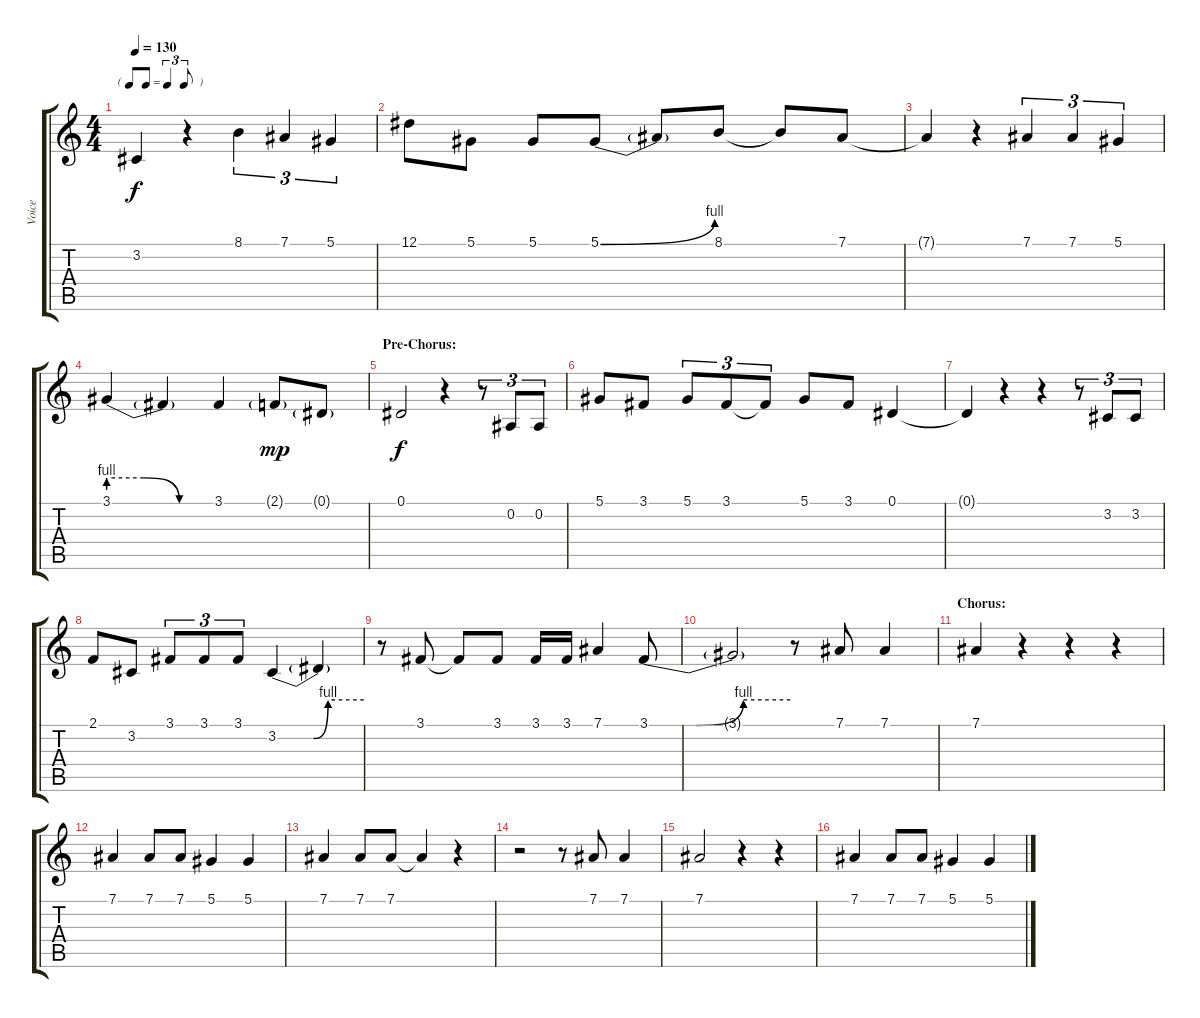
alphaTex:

\track ("Voice" "Voice") {instrument violin}
\staff {score tabs}
\tuning (Eb4 Bb3 Gb3 Db3 Ab2 Eb2) {hide}
\ts (4 4)
\tf triplet8th
\tempo 130
\clef g2
\ks c
3.2{t}.4{dy f} r.4 8.1.4{tu (3 2)} 7.1.4{tu (3 2)} 5.1.4{tu (3 2)} |
12.1.8 5.1.8 5.1.8 5.1{be (bend 0 0 60 4)}.8 5.1{t}.8 8.1.8 8.1{t}.8 7.1.8 |
7.1{t}.4 r.4 7.1.4{tu (3 2)} 7.1.4{tu (3 2)} 5.1.4{tu (3 2)} |
3.1{be (custom 0 4 20 4 40 0 60 0)}.4 3.1{t}.4 3.1.4 2.1{g}.8{dy mp} 0.1{g}.8 |
\section ("" "Pre-Chorus:")
0.1.2{dy f} r.4 r.8{tu (3 2)} 0.2.8{tu (3 2)} 0.2.8{tu (3 2)} |
5.1.8 3.1.8 5.1.8{tu (3 2)} 3.1.8{tu (3 2)} 3.1{t}.8{tu (3 2)} 5.1.8 3.1.8 0.1.4 |
0.1{t}.4 r.4 r.4 r.8{tu (3 2)} 3.2.8{tu (3 2)} 3.2.8{tu (3 2)} |
2.1.8 3.2.8 3.1.8{tu (3 2)} 3.1.8{tu (3 2)} 3.1.8{tu (3 2)} 3.2{be (custom 0 0 25 0 35 4 60 4)}.4 3.2{t}.4 |
r.8 3.1.8 3.1{t}.8 3.1.8 3.1.16 3.1.16 7.1.4 3.1{be (custom 0 0 20 0 40 4 60 4)}.8 |
3.1{t}.2 r.8 7.1.8 7.1.4 |
\section ("" "Chorus:")
7.1.4 r.4 r.4 r.4 |
7.1.4 7.1.8 7.1.8 5.1.4 5.1.4 |
7.1.4 7.1.8 7.1.8 7.1{t}.4 r.4 |
r.2 r.8 7.1.8 7.1.4 |
7.1.2 r.4 r.4 |
7.1.4 7.1.8 7.1.8 5.1.4 5.1.4
